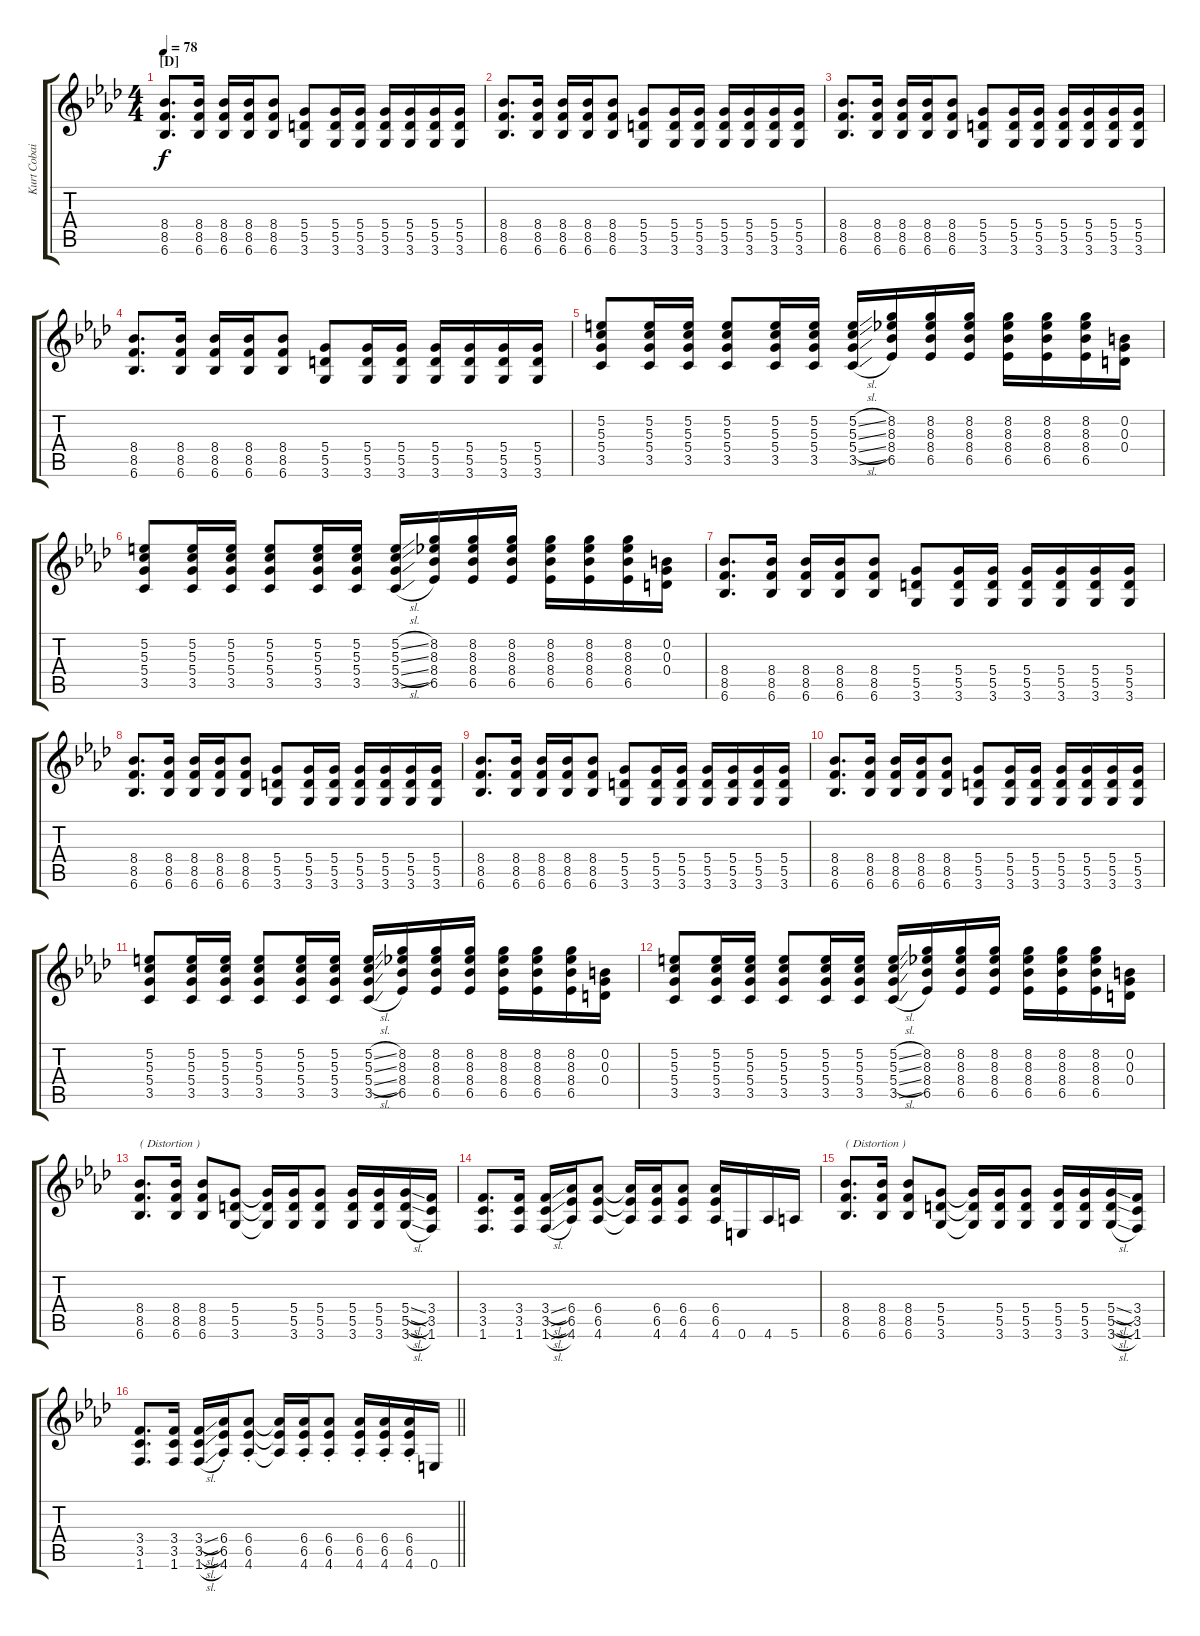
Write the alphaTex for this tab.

\track ("Kurt Cobain" "Kurt Cobai") {instrument distortionguitar}
\staff {score tabs}
\tuning (E4 B3 G3 D3 A2 E2) {hide}
\ts (4 4)
\section ("" "[D]")
\tempo 78
\clef g2
\ks ab
(8.4 8.5 6.6).8{d dy f} (8.4 8.5 6.6).16 (8.4 8.5 6.6).16 (8.4 8.5 6.6).16 (8.4 8.5 6.6).8 (5.4 5.5 3.6).8 (5.4 5.5 3.6).16 (5.4 5.5 3.6).16 (5.4 5.5 3.6).16 (5.4 5.5 3.6).16 (5.4 5.5 3.6).16 (5.4 5.5 3.6).16 |
(8.4 8.5 6.6).8{d} (8.4 8.5 6.6).16 (8.4 8.5 6.6).16 (8.4 8.5 6.6).16 (8.4 8.5 6.6).8 (5.4 5.5 3.6).8 (5.4 5.5 3.6).16 (5.4 5.5 3.6).16 (5.4 5.5 3.6).16 (5.4 5.5 3.6).16 (5.4 5.5 3.6).16 (5.4 5.5 3.6).16 |
(8.4 8.5 6.6).8{d} (8.4 8.5 6.6).16 (8.4 8.5 6.6).16 (8.4 8.5 6.6).16 (8.4 8.5 6.6).8 (5.4 5.5 3.6).8 (5.4 5.5 3.6).16 (5.4 5.5 3.6).16 (5.4 5.5 3.6).16 (5.4 5.5 3.6).16 (5.4 5.5 3.6).16 (5.4 5.5 3.6).16 |
(8.4 8.5 6.6).8{d} (8.4 8.5 6.6).16 (8.4 8.5 6.6).16 (8.4 8.5 6.6).16 (8.4 8.5 6.6).8 (5.4 5.5 3.6).8 (5.4 5.5 3.6).16 (5.4 5.5 3.6).16 (5.4 5.5 3.6).16 (5.4 5.5 3.6).16 (5.4 5.5 3.6).16 (5.4 5.5 3.6).16 |
(5.2 5.3 5.4 3.5).8 (5.2 5.3 5.4 3.5).16 (5.2 5.3 5.4 3.5).16 (5.2 5.3 5.4 3.5).8 (5.2 5.3 5.4 3.5).16 (5.2 5.3 5.4 3.5).16 (5.2{sl} 5.3{sl} 5.4{sl} 3.5{sl}).16 (8.2 8.3 8.4 6.5).16 (8.2 8.3 8.4 6.5).16 (8.2 8.3 8.4 6.5).16 (8.2 8.3 8.4 6.5).16 (8.2 8.3 8.4 6.5).16 (8.2 8.3 8.4 6.5).16 (0.2 0.3 0.4).16 |
(5.2 5.3 5.4 3.5).8 (5.2 5.3 5.4 3.5).16 (5.2 5.3 5.4 3.5).16 (5.2 5.3 5.4 3.5).8 (5.2 5.3 5.4 3.5).16 (5.2 5.3 5.4 3.5).16 (5.2{sl} 5.3{sl} 5.4{sl} 3.5{sl}).16 (8.2 8.3 8.4 6.5).16 (8.2 8.3 8.4 6.5).16 (8.2 8.3 8.4 6.5).16 (8.2 8.3 8.4 6.5).16 (8.2 8.3 8.4 6.5).16 (8.2 8.3 8.4 6.5).16 (0.2 0.3 0.4).16 |
(8.4 8.5 6.6).8{d} (8.4 8.5 6.6).16 (8.4 8.5 6.6).16 (8.4 8.5 6.6).16 (8.4 8.5 6.6).8 (5.4 5.5 3.6).8 (5.4 5.5 3.6).16 (5.4 5.5 3.6).16 (5.4 5.5 3.6).16 (5.4 5.5 3.6).16 (5.4 5.5 3.6).16 (5.4 5.5 3.6).16 |
(8.4 8.5 6.6).8{d} (8.4 8.5 6.6).16 (8.4 8.5 6.6).16 (8.4 8.5 6.6).16 (8.4 8.5 6.6).8 (5.4 5.5 3.6).8 (5.4 5.5 3.6).16 (5.4 5.5 3.6).16 (5.4 5.5 3.6).16 (5.4 5.5 3.6).16 (5.4 5.5 3.6).16 (5.4 5.5 3.6).16 |
(8.4 8.5 6.6).8{d} (8.4 8.5 6.6).16 (8.4 8.5 6.6).16 (8.4 8.5 6.6).16 (8.4 8.5 6.6).8 (5.4 5.5 3.6).8 (5.4 5.5 3.6).16 (5.4 5.5 3.6).16 (5.4 5.5 3.6).16 (5.4 5.5 3.6).16 (5.4 5.5 3.6).16 (5.4 5.5 3.6).16 |
(8.4 8.5 6.6).8{d} (8.4 8.5 6.6).16 (8.4 8.5 6.6).16 (8.4 8.5 6.6).16 (8.4 8.5 6.6).8 (5.4 5.5 3.6).8 (5.4 5.5 3.6).16 (5.4 5.5 3.6).16 (5.4 5.5 3.6).16 (5.4 5.5 3.6).16 (5.4 5.5 3.6).16 (5.4 5.5 3.6).16 |
(5.2 5.3 5.4 3.5).8 (5.2 5.3 5.4 3.5).16 (5.2 5.3 5.4 3.5).16 (5.2 5.3 5.4 3.5).8 (5.2 5.3 5.4 3.5).16 (5.2 5.3 5.4 3.5).16 (5.2{sl} 5.3{sl} 5.4{sl} 3.5{sl}).16 (8.2 8.3 8.4 6.5).16 (8.2 8.3 8.4 6.5).16 (8.2 8.3 8.4 6.5).16 (8.2 8.3 8.4 6.5).16 (8.2 8.3 8.4 6.5).16 (8.2 8.3 8.4 6.5).16 (0.2 0.3 0.4).16 |
(5.2 5.3 5.4 3.5).8 (5.2 5.3 5.4 3.5).16 (5.2 5.3 5.4 3.5).16 (5.2 5.3 5.4 3.5).8 (5.2 5.3 5.4 3.5).16 (5.2 5.3 5.4 3.5).16 (5.2{sl} 5.3{sl} 5.4{sl} 3.5{sl}).16 (8.2 8.3 8.4 6.5).16 (8.2 8.3 8.4 6.5).16 (8.2 8.3 8.4 6.5).16 (8.2 8.3 8.4 6.5).16 (8.2 8.3 8.4 6.5).16 (8.2 8.3 8.4 6.5).16 (0.2 0.3 0.4).16 |
(8.4 8.5 6.6).8{d txt "( Distortion )"} (8.4 8.5 6.6).16 (8.4 8.5 6.6).8 (5.4 5.5 3.6).8 (5.4{t} 5.5{t} 3.6{t}).16 (5.4 5.5 3.6).16 (5.4 5.5 3.6).8 (5.4 5.5 3.6).16 (5.4 5.5 3.6).16 (5.4{sl} 5.5{sl} 3.6{sl}).16 (3.4 3.5 1.6).16 |
(3.4 3.5 1.6).8{d} (3.4 3.5 1.6).16 (3.4{sl} 3.5{sl} 1.6{sl}).16 (6.4 6.5 4.6).16 (6.4 6.5 4.6).8 (6.4{t} 6.5{t} 4.6{t}).16 (6.4 6.5 4.6).16 (6.4 6.5 4.6).8 (6.4 6.5 4.6).16 0.6.16 4.6.16 5.6.16 |
(8.4 8.5 6.6).8{d txt "( Distortion )"} (8.4 8.5 6.6).16 (8.4 8.5 6.6).8 (5.4 5.5 3.6).8 (5.4{t} 5.5{t} 3.6{t}).16 (5.4 5.5 3.6).16 (5.4 5.5 3.6).8 (5.4 5.5 3.6).16 (5.4 5.5 3.6).16 (5.4{sl} 5.5{sl} 3.6{sl}).16 (3.4 3.5 1.6).16 |
\barLineRight lightlight
(3.4 3.5 1.6).8{d} (3.4 3.5 1.6).16 (3.4{sl} 3.5{sl} 1.6{sl}).16 (6.4{st} 6.5{st} 4.6{st}).16 (6.4{st} 6.5{st} 4.6{st}).8 (6.4{t} 6.5{t} 4.6{t}).16 (6.4{st} 6.5{st} 4.6{st}).16 (6.4{st} 6.5{st} 4.6{st}).8 (6.4{st} 6.5{st} 4.6{st}).16 (6.4{st} 6.5{st} 4.6{st}).16 (6.4{st} 6.5{st} 4.6{st}).16 0.6.16
